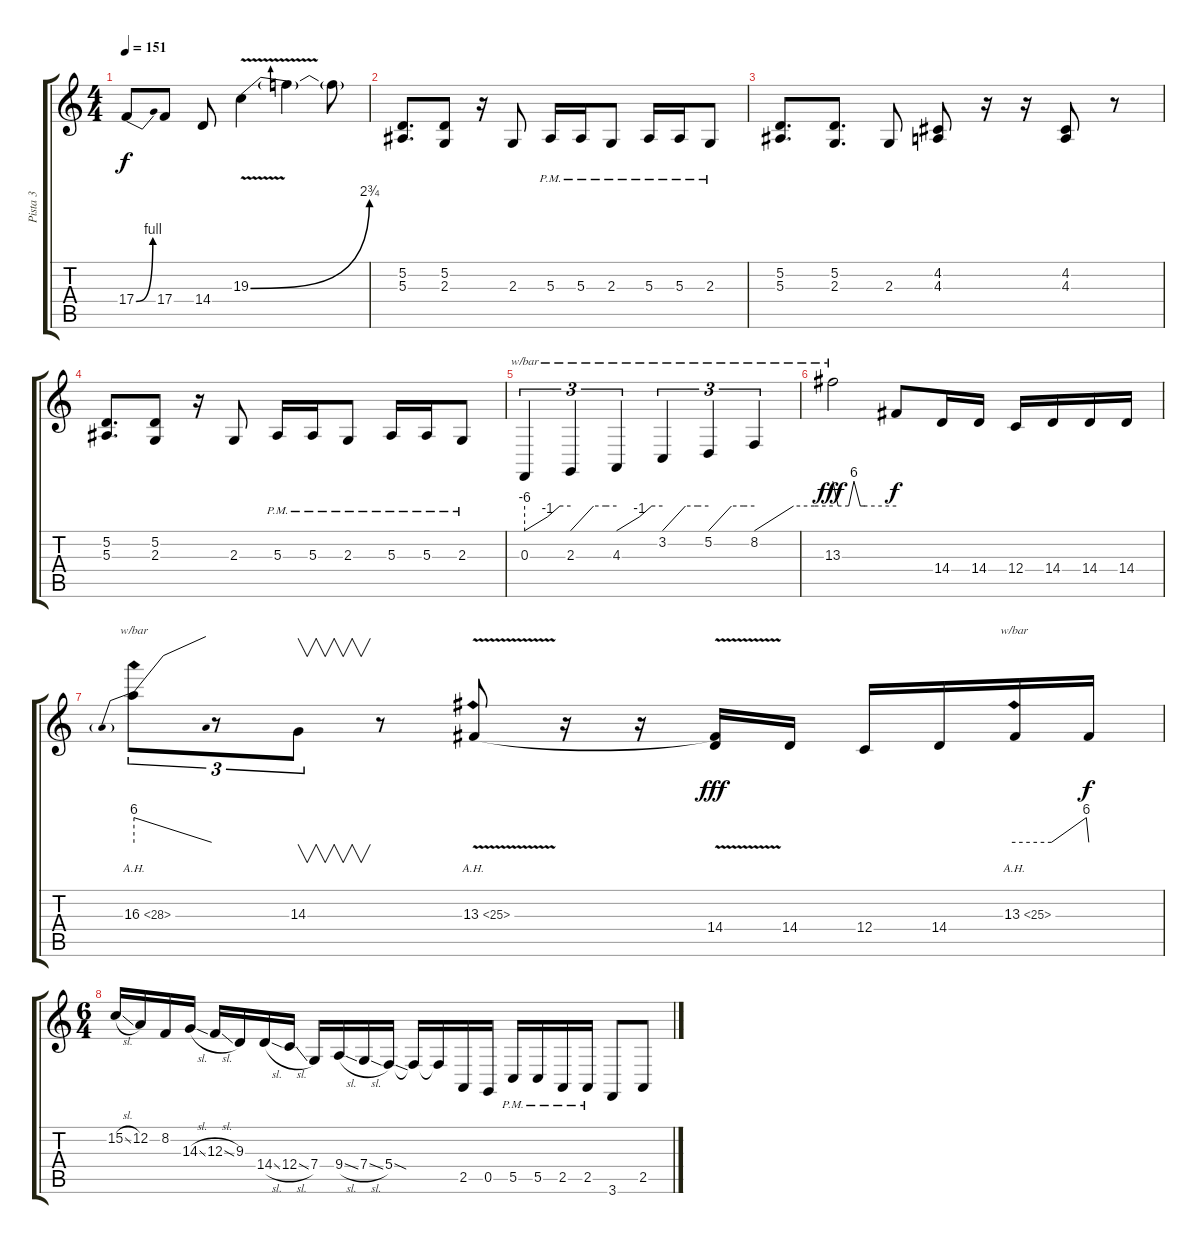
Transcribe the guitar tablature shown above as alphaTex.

\track ("Pista 3" "Pista 3") {instrument electricgrandpiano}
\staff {score tabs}
\tuning (D4 A3 F3 C3 G2 D2) {hide}
\ts (4 4)
\tempo 151
\clef g2
\ks c
17.4{be (bend 0 0 60 4)}.8{dy f} 17.4.8 14.4.8 19.3{be (bend 0 0 60 11) v}.4 19.3{t}.4 19.3{t}.8 |
(5.2 5.3).8{d} (5.2 2.3).8 r.16 2.3.8 5.3{pm}.16 5.3{pm}.16 2.3{pm}.8 5.3{pm}.16 5.3{pm}.16 2.3{pm}.8 |
(5.2 5.3).8{d} (5.2 2.3).8{d} 2.3.8 (4.2 4.3).8 r.16 r.16 (4.2 4.3).8 r.8 |
(5.2 5.3).8{d} (5.2 2.3).8 r.16 2.3.8 5.3{pm}.16 5.3{pm}.16 2.3{pm}.8 5.3{pm}.16 5.3{pm}.16 2.3{pm}.8 |
0.3.4{tu (3 2) tbe (custom default 0 -24 30 -4 46 0 60 0)} 2.3.4{tu (3 2) tbe (custom default 0 -24 30 0 46 0 60 0)} 4.3.4{tu (3 2) tbe (custom default 0 -24 30 -4 46 0 60 0)} 3.2.4{tu (3 2) tbe (custom default 0 -24 30 0 46 0 60 0)} 5.2.4{tu (3 2) tbe (custom default 0 -24 30 0 46 0 60 0)} 8.2.4{tu (3 2) tbe (custom default 0 -24 30 0 46 0 60 0)} |
13.3.2{tbe (custom default 0 24 5 0 15 0 20 24 26 0 30 0 60 0) dy fff volume 16 instrument distortionguitar} 13.3{t}.8{dy f} 14.4.16 14.4.16 12.4.16 14.4.16 14.4.16 14.4.16 |
16.3{ah 12}.8{tu (3 2) tbe (predivedive default 0 24 60 0)} r.8{tu (3 2)} 14.3.8{v tu (3 2)} r.8 13.3{ah 12 v}.8 r.16 r.16 (13.3{t} 14.4{v}).16{dy fff} 14.4.16 12.4.16 14.4.16 13.3{ah 12}.16{tbe (custom default 0 0 30 0 58 24 60 0)} 13.3{t}.16{dy f} |
\ts (6 4)
15.2{sl}.16 12.2.16 8.2.16 14.3{sl}.16 12.3{sl}.16 9.3.16 14.4{sl}.16 12.4{sl}.16 7.4.16 9.4{sl}.16 7.4{sl}.16 5.4{sod}.16 5.4{t}.16 5.4{t}.16 2.5.16 0.5.16 5.5{pm}.16 5.5{pm}.16 2.5{pm}.16 2.5{pm}.16 3.6.8 2.5.8
